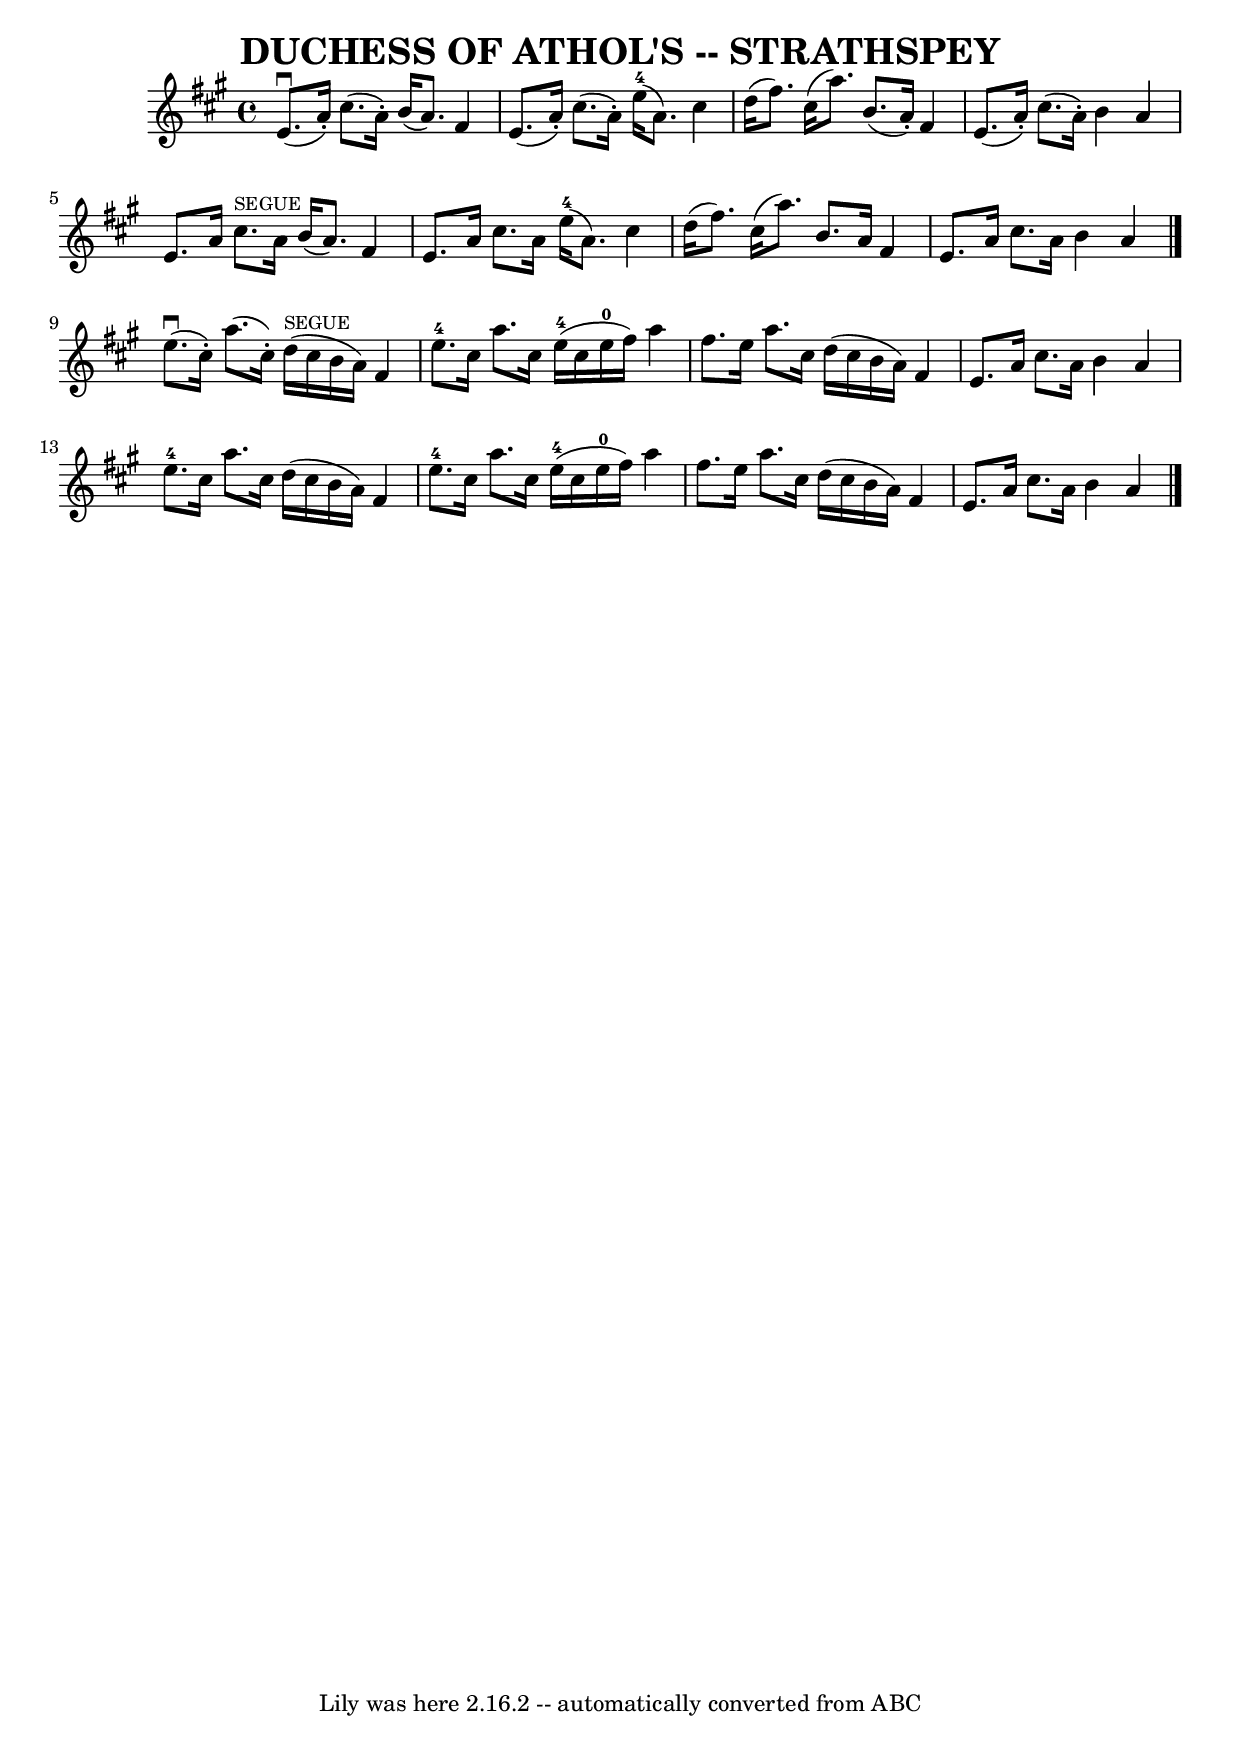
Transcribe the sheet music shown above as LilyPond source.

\version "2.16.2"
\include "Mammoth.ily"
\header {
  %% book = "Ryan's Mammoth Collection of Fiddle Tunes"
  composer = ""
  crossRefNumber = "1"
  footnotes = ""
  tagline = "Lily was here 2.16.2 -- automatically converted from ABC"
  title = "DUCHESS OF ATHOL'S -- STRATHSPEY"

}
voicedefault =  {


  \override Staff.TimeSignature #'style = #'C
  \time 4/4 
  \key a \major
  e'8. (^\downbow a'16 -.) cis''8. (a'16 -. 
  -) b'16 (a'8.) fis'4    |
  e'8. (a'16 -.) cis''8. (
  a'16 -.) e''16-4(a'8.) cis''4    |
  d''16 (
  fis''8.) cis''16 (a''8.) b'8. (a'16 -.) fis'4    |
  
  e'8. (a'16 -.) cis''8. (a'16 -.) b'4 a'4    |
  e'8.  
  a'16 cis''8.^\segue a'16 b'16 (a'8.) fis'4    |
  
  e'8. a'16 cis''8. a'16 e''16-4(a'8.) cis''4    
  |
  d''16 (fis''8.) cis''16 (a''8.) b'8. a'16    
  fis'4    |
  e'8. a'16 cis''8. a'16 b'4 a'4    \bar "|."  
  e''8. (^\downbow cis''16 -.) a''8. (cis''16 -.) d''16^\segue(cis''16 b'16 a'16) fis'4    |
  e''8.-4   
  cis''16 a''8. cis''16 e''16-4(cis''16 e''16-0 fis''16  
  -) a''4    |
  fis''8. e''16 a''8. cis''16 d''16 (
  cis''16 b'16 a'16) fis'4    |
  e'8. a'16 cis''8.    
  a'16 b'4 a'4    |
  e''8.-4 cis''16 a''8. cis''16   
  d''16 (cis''16 b'16 a'16) fis'4    |
  e''8.-4   
  cis''16 a''8. cis''16 e''16-4(cis''16 e''16-0 fis''16  
  -) a''4    |
  fis''8. e''16 a''8. cis''16 d''16 (
  cis''16 b'16 a'16) fis'4    |
  e'8. a'16 cis''8.    
  a'16 b'4 a'4    \bar "|."   

}

\score{
  <<

    \context Staff="default"
    {
      \voicedefault 
      
    }

  >>
  \layout {
    
  }
  \midi {
  }

}
